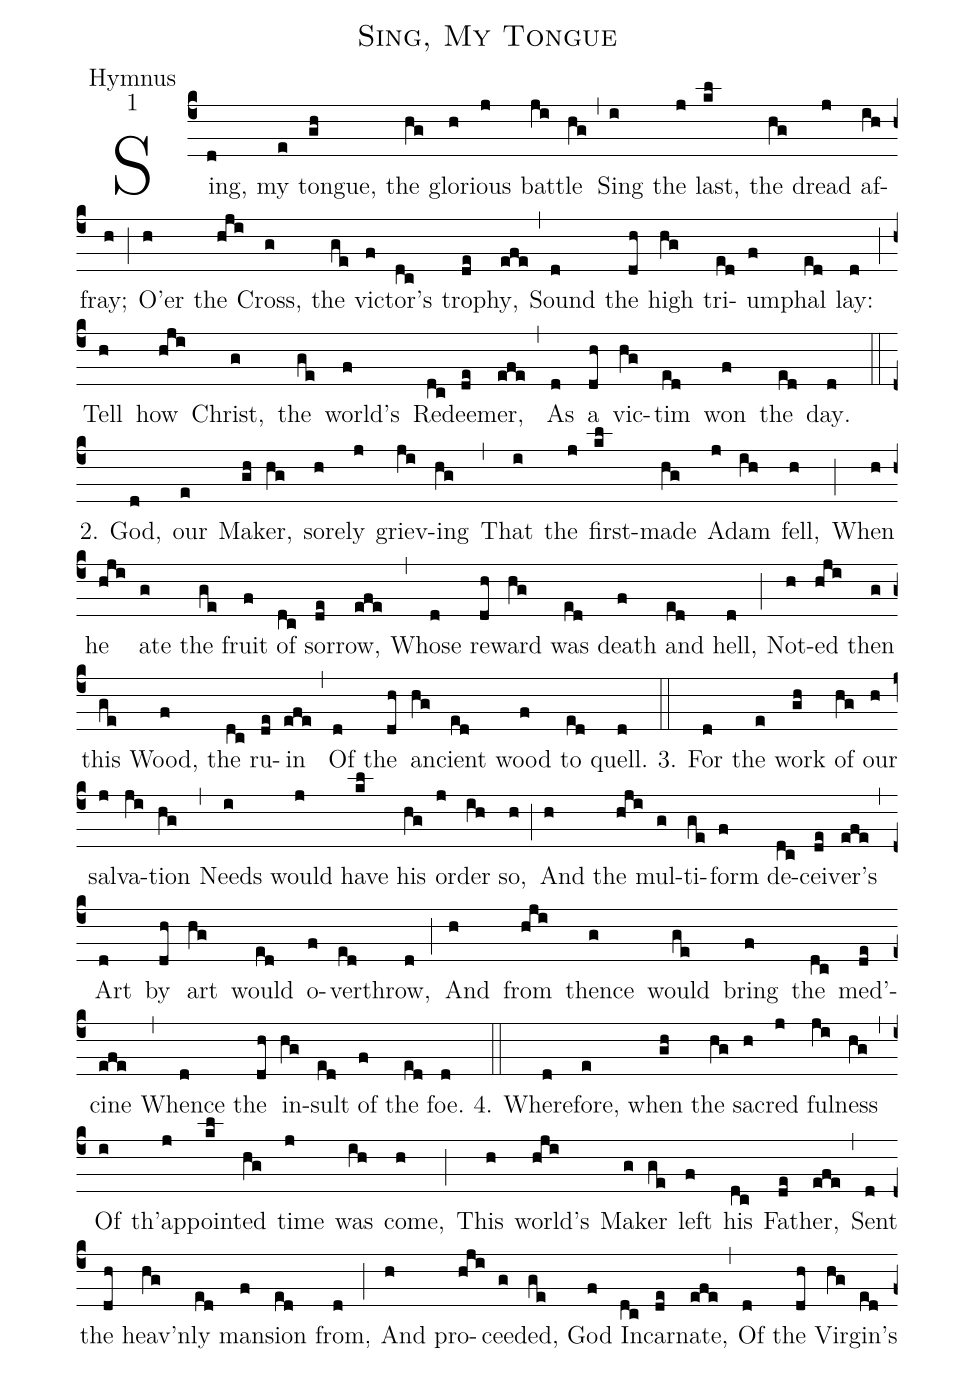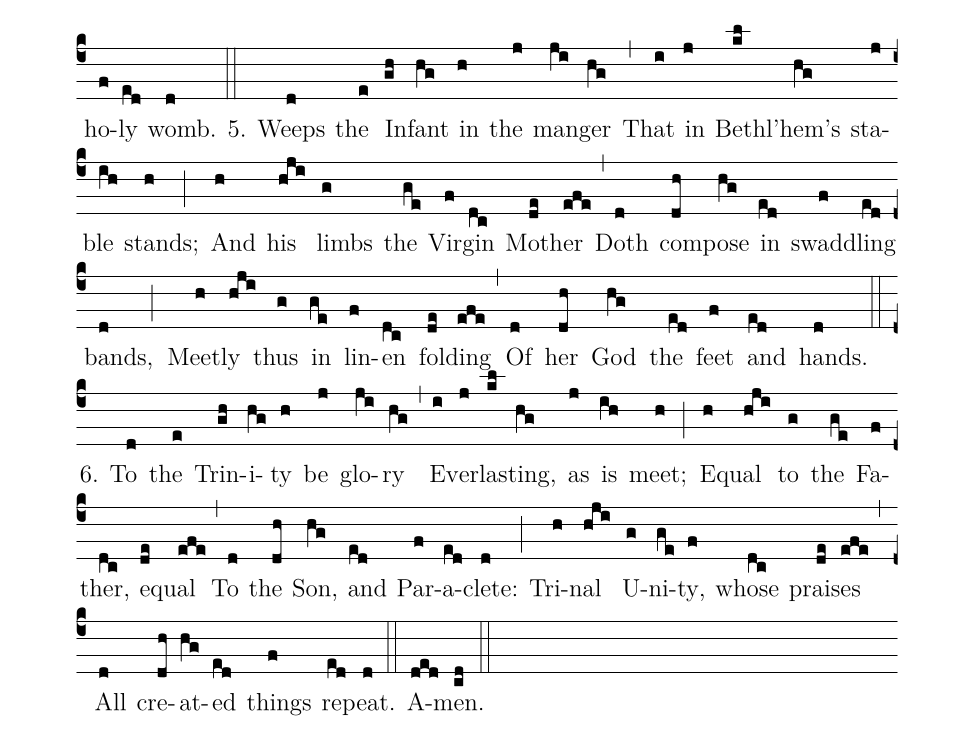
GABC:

name: Sing, My Tongue;
office-part: Hymnus;
mode: 1;
%%
(c4)Sing,(d) my(e) tongue,(gh) the(hg) glor(h)ious(j) bat(ji)tle(hg) (,)

Sing(i) the(j) last,(kl) the(hg) dread(j) af(ih)fray;(h) (;)

O’er(h) the(hji) Cross,(g) the(ge) vic(f)tor’s(dc) tro(de)phy,(efe) (,)

Sound(d) the(dh) high(hg) tri(ed)um(f)phal(ed) lay:(d) (;)

Tell(h) how(hji) Christ,(g) the(ge) world's(f) Re(dc)deem(de)er,(efe) (,)

As(d) a(dh) vic(hg)tim(ed) won(f) the(ed) day.(d) (::)

2. God,(d) our(e) Mak(gh)er,(hg) sore(h)ly(j) griev(ji)ing(hg) (,)

That(i) the(j) first-(kl)made(hg) Ad(j)am(ih) fell,(h) (;)

When(h) he(hji) ate(g) the(ge) fruit(f) of(dc) sor(de)row,(efe) (,)

Whose(d) re(dh)ward(hg) was(ed) death(f) and(ed) hell,(d) (;)

Not(h)ed(hji) then(g) this(ge) Wood,(f) the(dc) ru(de)in(efe) (,)

Of(d) the(dh) an(hg)cient(ed) wood(f) to(ed) quell.(d) (::)

3. For(d) the(e) work(gh) of(hg) our(h) sal(j)va(ji)tion(hg) (,)

Needs(i) would(j) have(kl) his(hg) or(j)der(ih) so,(h) (;)

And(h) the(hji) mul(g)ti(ge)form(f) de(dc)ceiv(de)er's(efe) (,)

Art(d) by(dh) art(hg) would(ed) o(f)ver(ed)throw,(d) (;)

And(h) from(hji) thence(g) would(ge) bring(f) the(dc) med’(de)cine(efe) (,)

Whence(d) the(dh) in(hg)sult(ed) of(f) the(ed) foe.(d) (::)

4. Where(d)fore,(e) when(gh) the(hg) sa(h)cred(j) ful(ji)ness(hg) (,)

Of(i) th'a(j)ppoint(kl)ed(hg) time(j) was(ih) come,(h) (;)

This(h) world's(hji) Mak(g)er(ge) left(f) his(dc) Fa(de)ther,(efe) (,)

Sent(d) the(dh) heav'n(hg)ly(ed) man(f)sion(ed) from,(d) (;)

And(h) pro(hji)ceed(g)ed,(ge) God(f) In(dc)car(de)nate,(efe) (,)

Of(d) the(dh) Vir(hg)gin's(ed) ho(f)ly(ed) womb.(d) (::)

5. Weeps(d) the(e) In(gh)fant(hg) in(h) the(j) man(ji)ger(hg) (,)

That(i) in(j) Beth(kl)l'hem's(hg) sta(j)ble(ih) stands;(h) (;)

And(h) his(hji) limbs(g) the(ge) Vir(f)gin(dc) Moth(de)er(efe) (,)

Doth(d) com(dh)pose(hg) in(ed) swadd(f)ling(ed) bands,(d) (;)

Meet(h)ly(hji) thus(g) in(ge) lin(f)en(dc) fold(de)ing(efe) (,)

Of(d) her(dh) God(hg) the(ed) feet(f) and(ed) hands.(d) (::)

6. To(d) the(e) Trin(gh)i(hg)ty(h) be(j) glo(ji)ry(hg) (,)

Ev(i)er(j)last(kl)ing,(hg) as(j) is(ih) meet;(h) (;)

E(h)qual(hji) to(g) the(ge) Fa(f)ther,(dc) e(de)qual(efe) (,)

To(d) the(dh) Son,(hg) and(ed) Par(f)a(ed)clete:(d) (;)

Tri(h)nal(hji) U(g)ni(ge)ty,(f) whose(dc) prais(de)es(efe) (,)

All(d) cre(dh)at(hg)ed(ed) things(f) re(ed)peat.(d) (::)

A(ded)men.(cd) (::)
